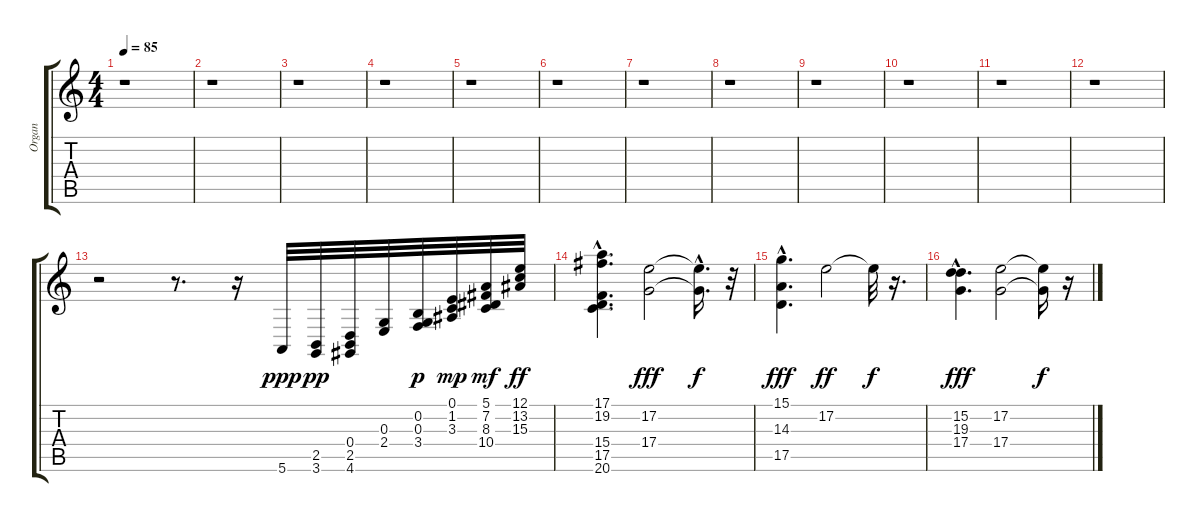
\track ("Organ" "Organ") {instrument drawbarorgan}
\staff {score tabs}
\tuning (E4 B3 G3 D3 A2 E2) {hide}
\ts (4 4)
\tempo 85
\clef g2
\ks c
r.1{dy ppp instrument drawbarorgan} |
r.1 |
r.1 |
r.1 |
r.1 |
r.1 |
r.1 |
r.1 |
r.1 |
r.1 |
r.1 |
r.1 |
r.2 r.8{d} r.16 5.6.32 (2.5 3.6).32{dy pp} (0.4 2.5 4.6).32 (0.3 2.4).32 (0.2 0.3 3.4).32{dy p} (0.1 1.2 3.3).32{dy mp} (5.1 7.2 8.3 10.4).32{dy mf} (12.1 13.2 15.3).32{dy ff} |
(17.1 19.2 15.4{hac} 17.5{hac} 20.6{hac}).4{d} (17.2 17.4).2{dy fff} (17.2{t} 17.4{hac t}).16{d dy f} r.32 |
(15.1{hac} 14.3{hac} 17.5{hac}).4{d dy fff} 17.2.2{dy ff} 17.2{t}.32{dy f} r.16{d} |
(15.2{hac} 19.3{hac} 17.4{hac}).4{d dy fff} (17.2 17.4).2 (17.2{t} 17.4{t}).16{dy f} r.16
